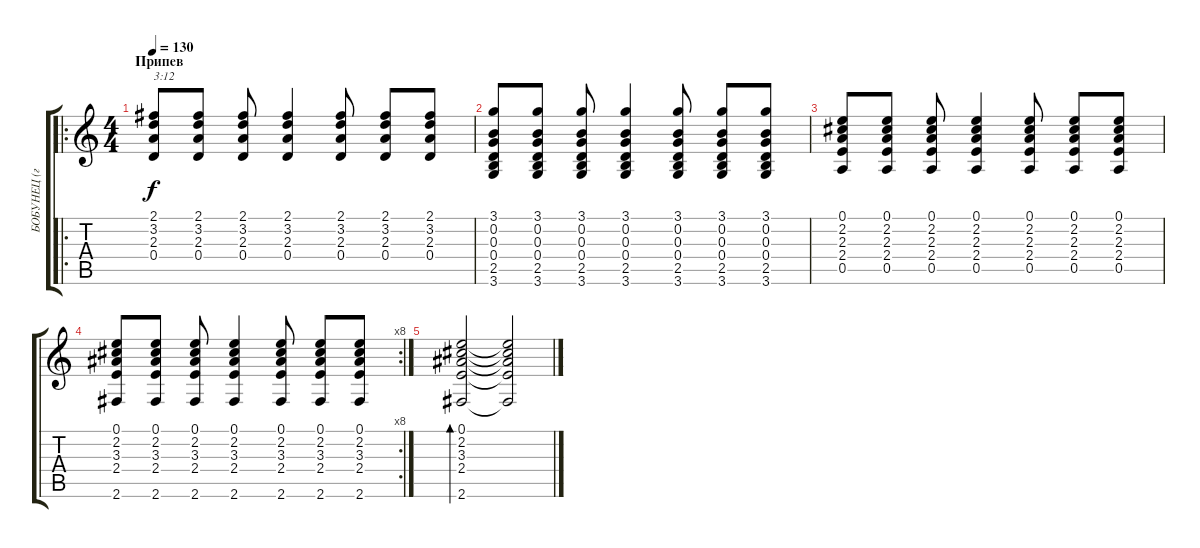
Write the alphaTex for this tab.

\track ("БОБУНЕЦ (гитара)" "БОБУНЕЦ (г") {instrument electricguitarclean}
\staff {score tabs}
\tuning (E4 B3 G3 D3 A2 E2) {hide}
\ro
\ts (4 4)
\section ("" "Припев")
\tempo 130
\clef g2
\ks c
(2.1 3.2 2.3 0.4).8{txt "3:12" dy f} (2.1 3.2 2.3 0.4).8 (2.1 3.2 2.3 0.4).8 (2.1 3.2 2.3 0.4).4 (2.1 3.2 2.3 0.4).8 (2.1 3.2 2.3 0.4).8 (2.1 3.2 2.3 0.4).8 |
(3.1 0.2 0.3 0.4 2.5 3.6).8 (3.1 0.2 0.3 0.4 2.5 3.6).8 (3.1 0.2 0.3 0.4 2.5 3.6).8 (3.1 0.2 0.3 0.4 2.5 3.6).4 (3.1 0.2 0.3 0.4 2.5 3.6).8 (3.1 0.2 0.3 0.4 2.5 3.6).8 (3.1 0.2 0.3 0.4 2.5 3.6).8 |
(0.1 2.2 2.3 2.4 0.5).8 (0.1 2.2 2.3 2.4 0.5).8 (0.1 2.2 2.3 2.4 0.5).8 (0.1 2.2 2.3 2.4 0.5).4 (0.1 2.2 2.3 2.4 0.5).8 (0.1 2.2 2.3 2.4 0.5).8 (0.1 2.2 2.3 2.4 0.5).8 |
\rc 8
(0.1 2.2 3.3 2.4 2.6).8 (0.1 2.2 3.3 2.4 2.6).8 (0.1 2.2 3.3 2.4 2.6).8 (0.1 2.2 3.3 2.4 2.6).4 (0.1 2.2 3.3 2.4 2.6).8 (0.1 2.2 3.3 2.4 2.6).8 (0.1 2.2 3.3 2.4 2.6).8 |
(0.1 2.2 3.3 2.4 2.6).2{bd 480} (0.1{t} 2.2{t} 3.3{t} 2.4{t} 2.6{t}).2
